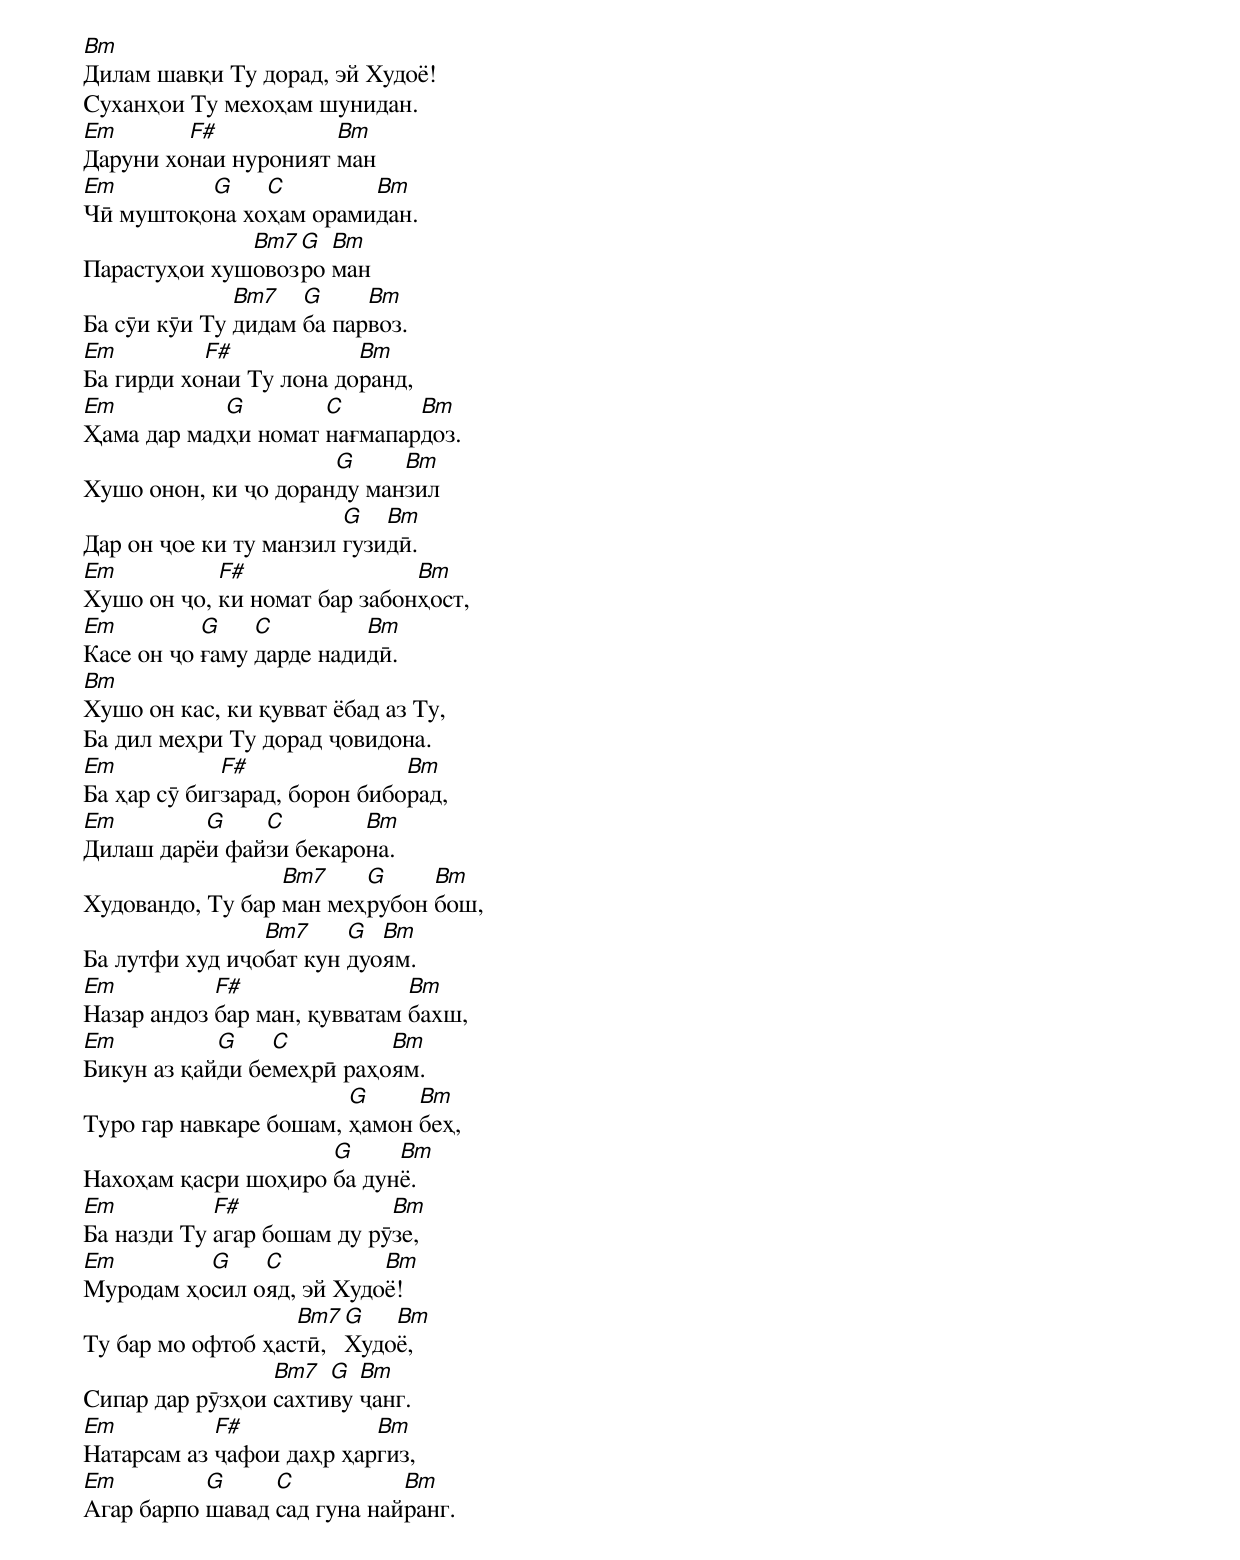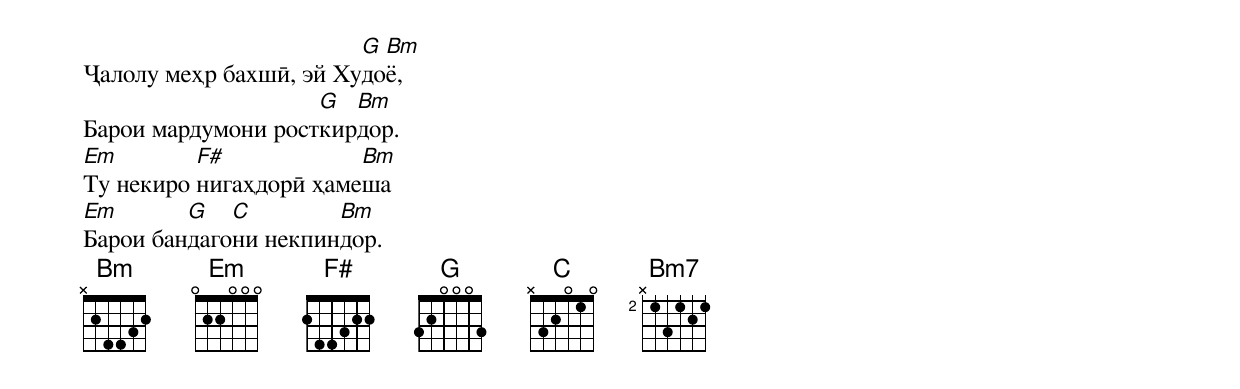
[Bm]Дилам шавқи Ту дорад, эй Худоё!
Суханҳои Ту мехоҳам шунидан.
[Em]Даруни хо[F#]наи нуроният [Bm]ман
[Em]Чӣ муштоқо[G]на хо[C]ҳам орами[Bm]дан.
Парастуҳои хуш[Bm7]овоз[G]ро [Bm]ман
Ба сӯи кӯи Ту [Bm7]дидам [G]ба пар[Bm]воз.
[Em]Ба гирди хо[F#]наи Ту лона до[Bm]ранд,
[Em]Ҳама дар мад[G]ҳи номат [C]нағмапар[Bm]доз.
Хушо онон, ки ҷо доран[G]ду ман[Bm]зил
Дар он ҷое ки ту манзил [G]гузи[Bm]дӣ.
[Em]Хушо он ҷо, [F#]ки номат бар забон[Bm]ҳост,
[Em]Касе он ҷо [G]ғаму [C]дарде нади[Bm]дӣ.
[Bm]Хушо он кас, ки қувват ёбад аз Ту,
Ба дил меҳри Ту дорад ҷовидона.
[Em]Ба ҳар сӯ биг[F#]зарад, борон бибо[Bm]рад,
[Em]Дилаш дарё[G]и фай[C]зи бекаро[Bm]на.
Худовандо, Ту бар [Bm7]ман меҳ[G]рубон [Bm]бош,
Ба лутфи худ иҷо[Bm7]бат кун [G]дуо[Bm]ям.
[Em]Назар андоз [F#]бар ман, қувватам [Bm]бахш,
[Em]Бикун аз қай[G]ди бе[C]меҳрӣ раҳо[Bm]ям.
Туро гар навкаре бошам, [G]ҳамон [Bm]беҳ,
Нахоҳам қасри шоҳиро [G]ба дун[Bm]ё.
[Em]Ба назди Ту [F#]агар бошам ду рӯ[Bm]зе,
[Em]Муродам ҳо[G]сил о[C]яд, эй Худо[Bm]ё!
Ту бар мо офтоб ҳас[Bm7]тӣ, [G]Худо[Bm]ё,
Сипар дар рӯзҳои [Bm7]сахти[G]ву [Bm]ҷанг.
[Em]Натарсам аз [F#]ҷафои даҳр ҳар[Bm]гиз,
[Em]Агар барпо [G]шавад [C]сад гуна най[Bm]ранг.
Ҷалолу меҳр бахшӣ, эй Ху[G]до[Bm]ё,
Барои мардумони рост[G]кир[Bm]дор.
[Em]Ту некиро [F#]нигаҳдорӣ ҳаме[Bm]ша
[Em]Барои бан[G]даго[C]ни некпин[Bm]дор.
